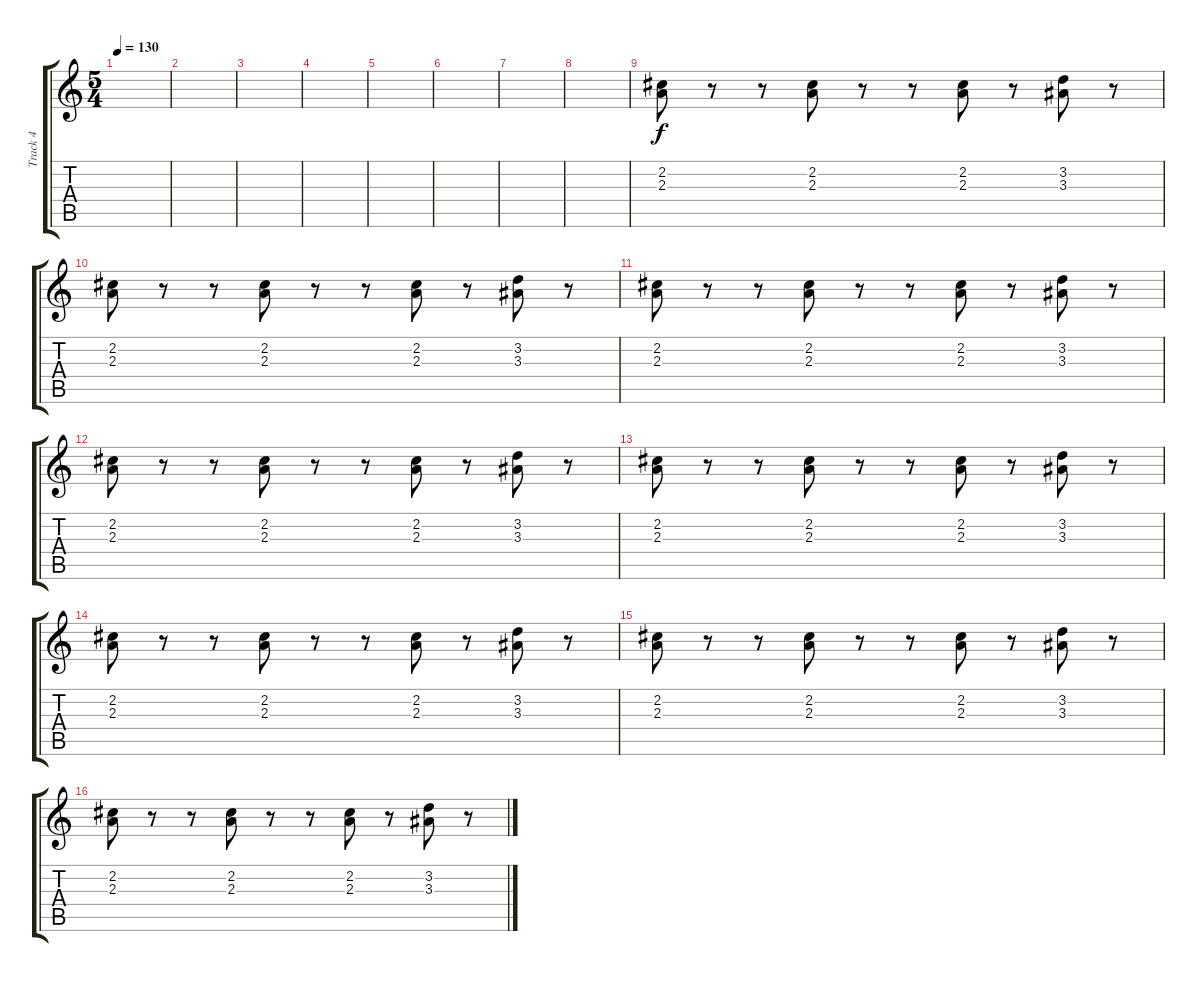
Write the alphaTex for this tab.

\track ("Track 4" "Track 4") {instrument overdrivenguitar}
\staff {score tabs}
\tuning (E4 B3 G3 D3 A2 E2) {hide}
\ts (5 4)
\tempo 130
\clef g2
\ks c
|
|
|
|
|
|
|
|
(2.2 2.3).8 r.8 r.8 (2.2 2.3).8 r.8 r.8 (2.2 2.3).8 r.8 (3.2 3.3).8 r.8 |
(2.2 2.3).8 r.8 r.8 (2.2 2.3).8 r.8 r.8 (2.2 2.3).8 r.8 (3.2 3.3).8 r.8 |
(2.2 2.3).8 r.8 r.8 (2.2 2.3).8 r.8 r.8 (2.2 2.3).8 r.8 (3.2 3.3).8 r.8 |
(2.2 2.3).8 r.8 r.8 (2.2 2.3).8 r.8 r.8 (2.2 2.3).8 r.8 (3.2 3.3).8 r.8 |
(2.2 2.3).8 r.8 r.8 (2.2 2.3).8 r.8 r.8 (2.2 2.3).8 r.8 (3.2 3.3).8 r.8 |
(2.2 2.3).8 r.8 r.8 (2.2 2.3).8 r.8 r.8 (2.2 2.3).8 r.8 (3.2 3.3).8 r.8 |
(2.2 2.3).8 r.8 r.8 (2.2 2.3).8 r.8 r.8 (2.2 2.3).8 r.8 (3.2 3.3).8 r.8 |
(2.2 2.3).8 r.8 r.8 (2.2 2.3).8 r.8 r.8 (2.2 2.3).8 r.8 (3.2 3.3).8 r.8
